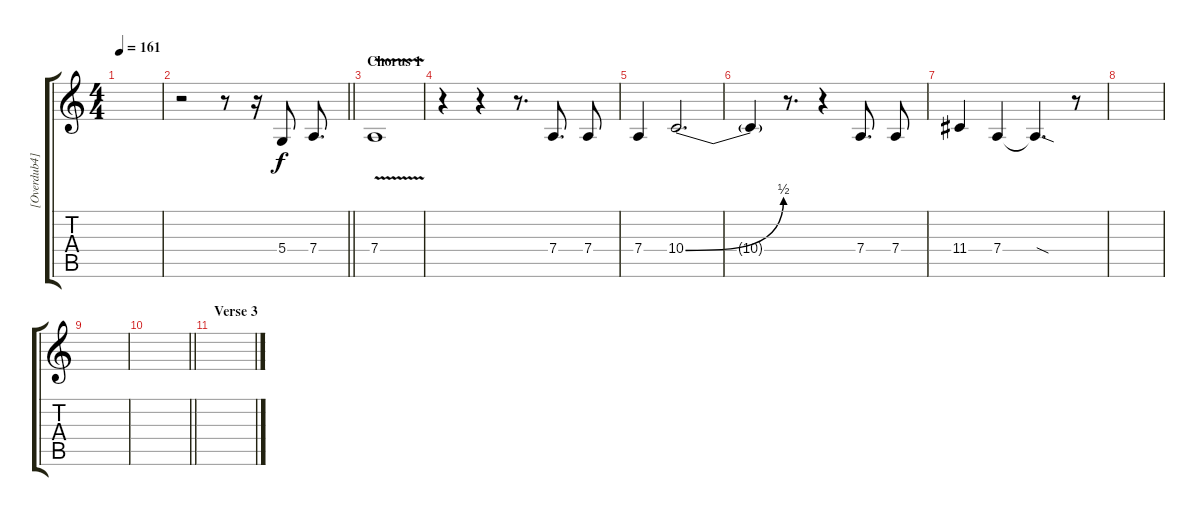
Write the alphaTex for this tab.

\track ("[Overdub4]" "[Overdub4]") {instrument violin}
\staff {score tabs}
\tuning (E4 B3 G3 D3 A2 E2) {hide}
\ts (4 4)
\tempo 161
\clef g2
\ks c
|
\barLineRight lightlight
r.2{volume 12} r.8 r.16 5.4.8 7.4.8{d} |
\section ("" "Chorus 1")
7.4{v}.1 |
r.4 r.4 r.8{d} 7.4.8{d} 7.4.8 |
7.4.4 10.4{be (bend 0 0 60 2)}.2{d} |
10.4{t}.4 r.8{d} r.4 7.4.8{d} 7.4.8 |
11.4.4 7.4.4 7.4{sod t}.4{d} r.8 |
|
|
\barLineRight lightlight
|
\section ("" "Verse 3")
